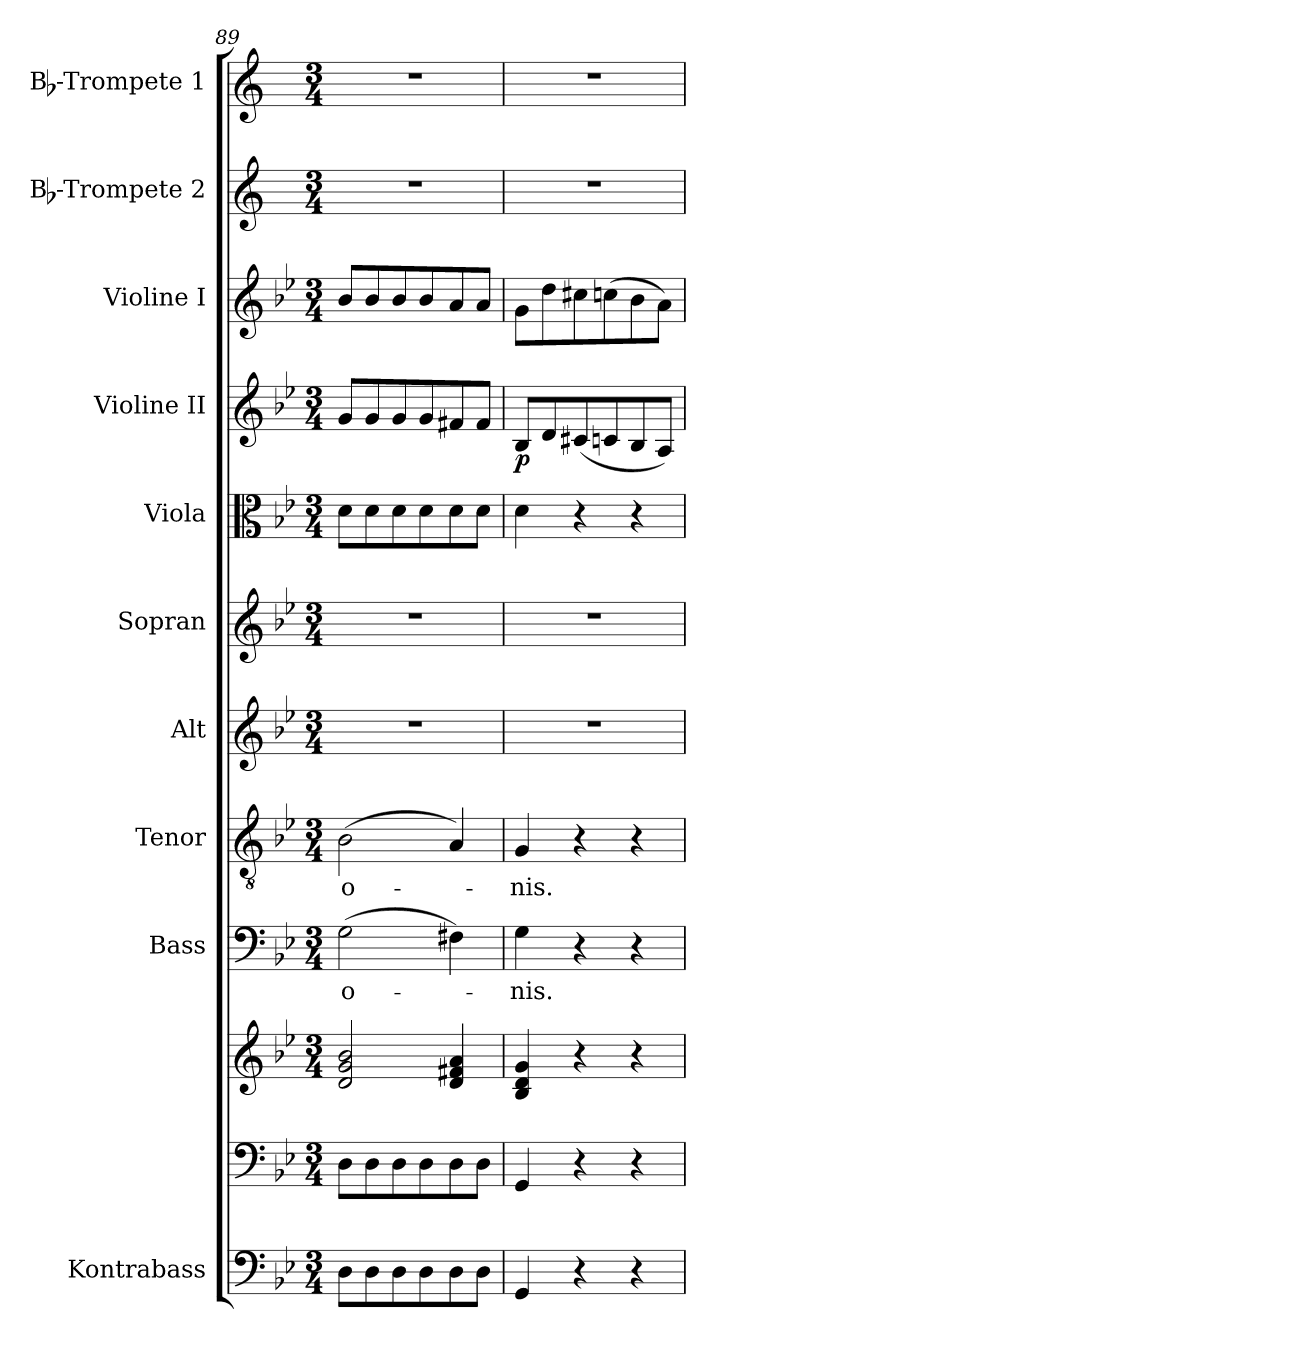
**kern	**kern	**kern	**kern	**text	**kern	**text	**kern	**kern	**kern	**kern	**dynam	**kern	**kern	**kern
*part11	*part10	*part10	*part9	*part9	*part8	*part8	*part7	*part6	*part5	*part4	*part4	*part3	*part2	*part1
*staff12	*staff11	*staff10	*staff9	*staff9	*staff8	*staff8	*staff7	*staff6	*staff5	*staff4	*staff4	*staff3	*staff2	*staff1
*I"Kontrabass	*	*	*I"Bass	*	*I"Tenor	*	*I"Alt	*I"Sopran	*I"Viola	*I"Violine II	*	*I"Violine I	*I"Bb-Trompete 2	*I"Bb-Trompete 1
*I'Kb.	*	*	*I'B.	*	*I'T.	*	*I'A.	*I'S.	*I'Vla.	*I'Vl. II	*	*I'Vl. I	*I'Bb Trp. 2	*I'Bb Trp. 1
*clefF4	*clefF4	*clefG2	*clefF4	*	*clefGv2	*	*clefG2	*clefG2	*clefC3	*clefG2	*	*clefG2	*clefG2	*clefG2
*ITrd7c12	*	*	*	*	*	*	*	*	*	*	*	*	*ITrd1c2	*ITrd1c2
*k[b-e-]	*k[b-e-]	*k[b-e-]	*k[b-e-]	*	*k[b-e-]	*	*k[b-e-]	*k[b-e-]	*k[b-e-]	*k[b-e-]	*	*k[b-e-]	*k[b-e-]	*k[b-e-]
*B-:	*B-:	*B-:	*B-:	*	*B-:	*	*B-:	*B-:	*B-:	*B-:	*	*B-:	*B-:	*B-:
*M3/4	*M3/4	*M3/4	*M3/4	*	*M3/4	*	*M3/4	*M3/4	*M3/4	*M3/4	*	*M3/4	*M3/4	*M3/4
=89	=89	=89	=89	=89	=89	=89	=89	=89	=89	=89	=89	=89	=89	=89
!	!	!	!	!LO:LY:b	!	!LO:LY:b	!	!	!	!	!	!	!	!
8DD\L	8D\L	2d/ 2g/ 2b-/	(>2G\	-o-	(>2B-\	-o-	2.r	2.r	8d\L	8g/L	.	8b-/L	2.r	2.r
8DD\	8D\	.	.	.	.	.	.	.	8d\	8g/	.	8b-/	.	.
8DD\	8D\	.	.	.	.	.	.	.	8d\	8g/	.	8b-/	.	.
8DD\	8D\	.	.	.	.	.	.	.	8d\	8g/	.	8b-/	.	.
8DD\	8D\	4d/ 4f#X/ 4a/	4F#X\)	.	4A/)	.	.	.	8d\	8f#X/	.	8a/	.	.
8DD\J	8D\J	.	.	.	.	.	.	.	8d\J	8f#/J	.	8a/J	.	.
=90	=90	=90	=90	=90	=90	=90	=90	=90	=90	=90	=90	=90	=90	=90
!	!	!	!	!LO:LY:b	!	!LO:LY:b	!	!	!	!	!LO:DY:b	!	!	!
4GGG/	4GG/	4B-/ 4d/ 4g/	4G\	-nis.	4G/	-nis.	2.r	2.r	4d\	8B-/L	p	8g\L	2.r	2.r
.	.	.	.	.	.	.	.	.	.	8d/	.	8dd\	.	.
4r	4r	4r	4r	.	4r	.	.	.	4r	(<8c#X/	.	8cc#X\	.	.
.	.	.	.	.	.	.	.	.	.	8cn/	.	(>8ccn\	.	.
4r	4r	4r	4r	.	4r	.	.	.	4r	8B-/	.	8b-\	.	.
.	.	.	.	.	.	.	.	.	.	8A/J)	.	8a\J)	.	.
=	=	=	=	=	=	=	=	=	=	=	=	=	=	=
*-	*-	*-	*-	*-	*-	*-	*-	*-	*-	*-	*-	*-	*-	*-
